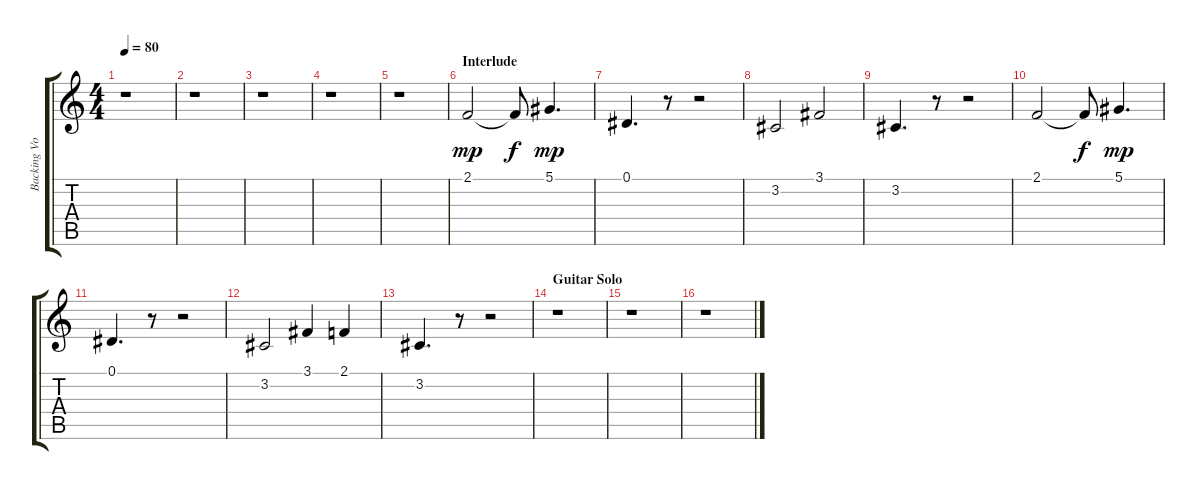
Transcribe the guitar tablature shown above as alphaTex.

\track ("Backing Voice" "Backing Vo") {instrument lead2sawtooth}
\staff {score tabs}
\tuning (Eb4 Bb3 Gb3 Db3 Ab2 Eb2) {hide}
\ts (4 4)
\tempo 80
\clef g2
\ks c
r.1{dy mp} |
r.1 |
r.1 |
r.1 |
r.1 |
\section ("" "Interlude")
2.1.2 2.1{t}.8{dy f} 5.1.4{d dy mp} |
0.1.4{d} r.8 r.2 |
3.2.2 3.1.2 |
3.2.4{d} r.8 r.2 |
2.1.2 2.1{t}.8{dy f} 5.1.4{d dy mp} |
0.1.4{d} r.8 r.2 |
3.2.2 3.1.4 2.1.4 |
3.2.4{d} r.8 r.2 |
\section ("" "Guitar Solo")
r.1 |
r.1 |
r.1
